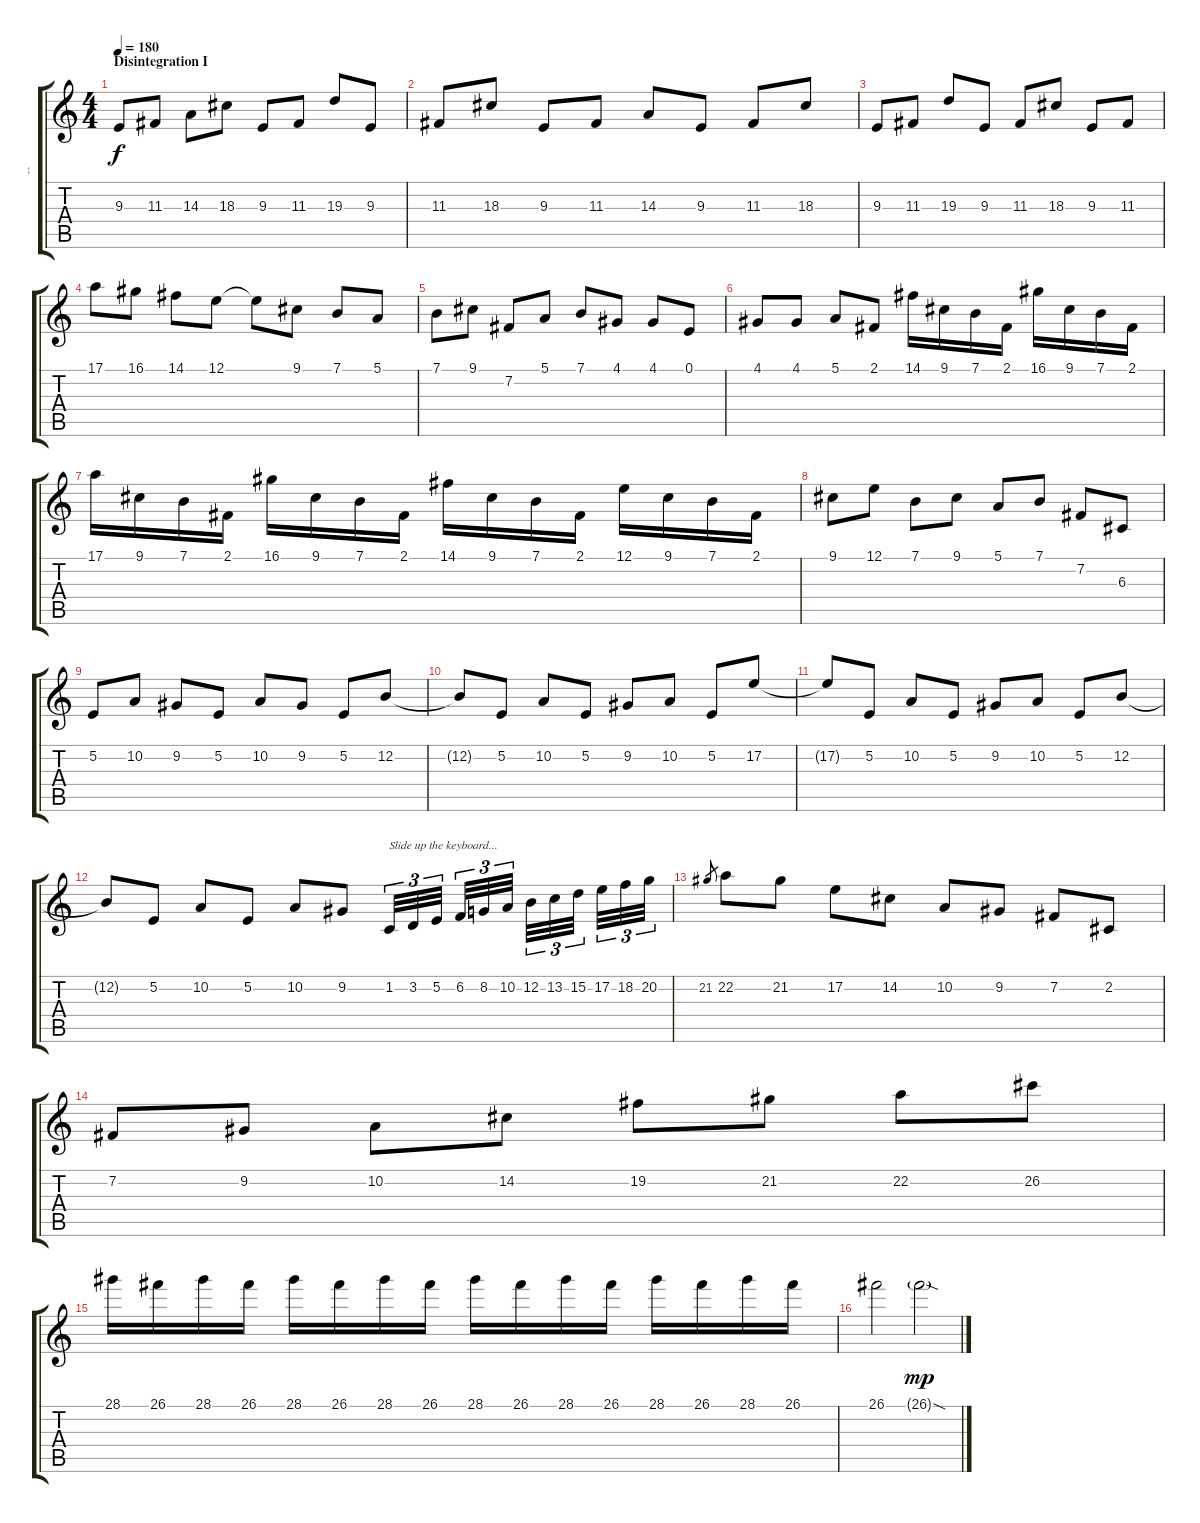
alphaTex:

\track ("--" "--") {instrument acousticgrandpiano}
\staff {score tabs}
\tuning (E4 B3 G3 D3 A2 E2) {hide}
\ts (4 4)
\section ("" "Disintegration I")
\tempo 180
\clef g2
\ks c
9.3.8{dy f instrument pad3polysynth} 11.3.8 14.3.8 18.3.8 9.3.8 11.3.8 19.3.8 9.3.8 |
11.3.8 18.3.8 9.3.8 11.3.8 14.3.8 9.3.8 11.3.8 18.3.8 |
9.3.8 11.3.8 19.3.8 9.3.8 11.3.8 18.3.8 9.3.8 11.3.8 |
17.1.8 16.1.8 14.1.8 12.1.8 12.1{t}.8 9.1.8 7.1.8 5.1.8 |
7.1.8 9.1.8 7.2.8 5.1.8 7.1.8 4.1.8 4.1.8 0.1.8 |
4.1.8 4.1.8 5.1.8 2.1.8 14.1.16 9.1.16 7.1.16 2.1.16 16.1.16 9.1.16 7.1.16 2.1.16 |
17.1.16 9.1.16 7.1.16 2.1.16 16.1.16 9.1.16 7.1.16 2.1.16 14.1.16 9.1.16 7.1.16 2.1.16 12.1.16 9.1.16 7.1.16 2.1.16 |
9.1.8 12.1.8 7.1.8 9.1.8 5.1.8 7.1.8 7.2.8 6.3.8 |
5.2.8 10.2.8 9.2.8 5.2.8 10.2.8 9.2.8 5.2.8 12.2.8 |
12.2{t}.8 5.2.8 10.2.8 5.2.8 9.2.8 10.2.8 5.2.8 17.2.8 |
17.2{t}.8 5.2.8 10.2.8 5.2.8 9.2.8 10.2.8 5.2.8 12.2.8 |
12.2{t}.8 5.2.8 10.2.8 5.2.8 10.2.8 9.2.8 1.2.32{tu (3 2) txt "Slide up the keyboard..."} 3.2.32{tu (3 2)} 5.2.32{tu (3 2)} 6.2.32{tu (3 2)} 8.2.32{tu (3 2)} 10.2.32{tu (3 2)} 12.2.32{tu (3 2)} 13.2.32{tu (3 2)} 15.2.32{tu (3 2)} 17.2.32{tu (3 2)} 18.2.32{tu (3 2)} 20.2.32{tu (3 2)} |
21.2.8{gr} 22.2.8 21.2.8 17.2.8 14.2.8 10.2.8 9.2.8 7.2.8 2.2.8 |
7.2.8 9.2.8 10.2.8 14.2.8 19.2.8 21.2.8 22.2.8 26.2.8 |
28.1.16 26.1.16 28.1.16 26.1.16 28.1.16 26.1.16 28.1.16 26.1.16 28.1.16 26.1.16 28.1.16 26.1.16 28.1.16 26.1.16 28.1.16 26.1.16 |
26.1.2 26.1{sod g}.2{dy mp}
